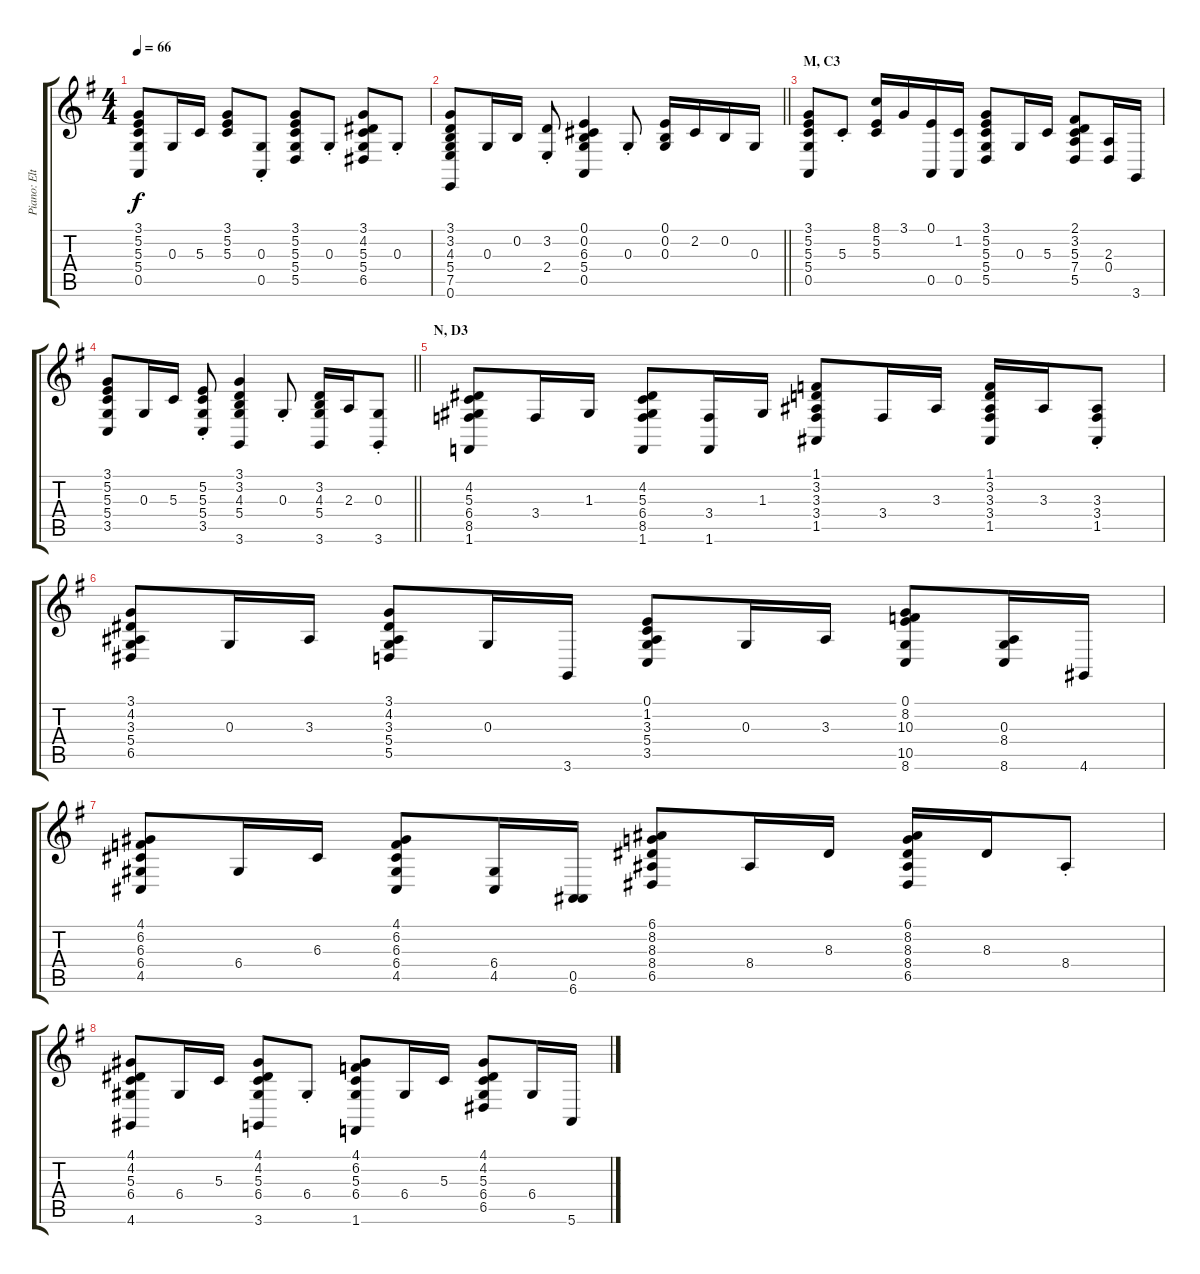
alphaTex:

\track ("Piano: Elton John" "Piano: Elt") {instrument acousticgrandpiano}
\staff {score tabs}
\tuning (E4 B3 G3 D3 A2 E2) {hide}
\ts (4 4)
\tempo 66
\clef g2
\ks g
(3.1 5.2 5.3 5.4 0.5).8{dy f} 0.3.16 5.3.16 (3.1 5.2 5.3).8 (0.3{st} 0.5{st}).8 (3.1 5.2 5.3 5.4 5.5).8 0.3{st}.8 (3.1 4.2 5.3 5.4 6.5).8 0.3{st}.8 |
\barLineRight lightlight
(3.1 3.2 4.3 5.4 7.5 0.6).8 0.3.16 0.2.16 (3.2{st} 2.4{st}).8 (0.1 0.2 6.3 5.4 0.5).4 0.3{st}.8 (0.1 0.2 0.3).16 2.2.16 0.2.16 0.3.16 |
\section ("" "M, C3")
(3.1 5.2 5.3 5.4 0.5).8 5.3{st}.8 (8.1 5.2 5.3).16 3.1.16 (0.1 0.5).16 (1.2 0.5).16 (3.1 5.2 5.3 5.4 5.5).8 0.3.16 5.3.16 (2.1 3.2 5.3 7.4 5.5).8 (2.3 0.4).16 3.6.16 |
\barLineRight lightlight
(3.1 5.2 5.3 5.4 3.5).8 0.3.16 5.3.16 (5.2{st} 5.3{st} 5.4{st} 3.5{st}).8 (3.1 3.2 4.3 5.4 3.6).4 0.3{st}.8 (3.2 4.3 5.4 3.6).16 2.3.16 (0.3{st} 3.6{st}).8 |
\section ("" "N, D3")
(4.2 5.3 6.4 8.5 1.6).8 3.4.16 1.3.16 (4.2 5.3 6.4 8.5 1.6).8 (3.4 1.6).16 1.3.16 (1.1 3.2 3.3 3.4 1.5).8 3.4.16 3.3.16 (1.1 3.2 3.3 3.4 1.5).16 3.3.16 (3.3{st} 3.4{st} 1.5{st}).8 |
(3.1 4.2 3.3 5.4 6.5).8 0.3.16 3.3.16 (3.1 4.2 3.3 5.4 5.5).8 0.3.16 3.6.16 (0.1 1.2 3.3 5.4 3.5).8 0.3.16 3.3.16 (0.1 8.2 10.3 10.5 8.6).8 (0.3 8.4 8.6).16 4.6.16 |
(4.1 6.2 6.3 6.4 4.5).8 6.4.16 6.3.16 (4.1 6.2 6.3 6.4 4.5).8 (6.4 4.5).16 (0.5 6.6).16 (6.1 8.2 8.3 8.4 6.5).8 8.4.16 8.3.16 (6.1 8.2 8.3 8.4 6.5).16 8.3.16 8.4{st}.8 |
(4.1 4.2 5.3 6.4 4.6).8 6.4.16 5.3.16 (4.1 4.2 5.3 6.4 3.6).8 6.4{st}.8 (4.1 6.2 5.3 6.4 1.6).8 6.4.16 5.3.16 (4.1 4.2 5.3 6.4 6.5).8 6.4.16 5.6.16
